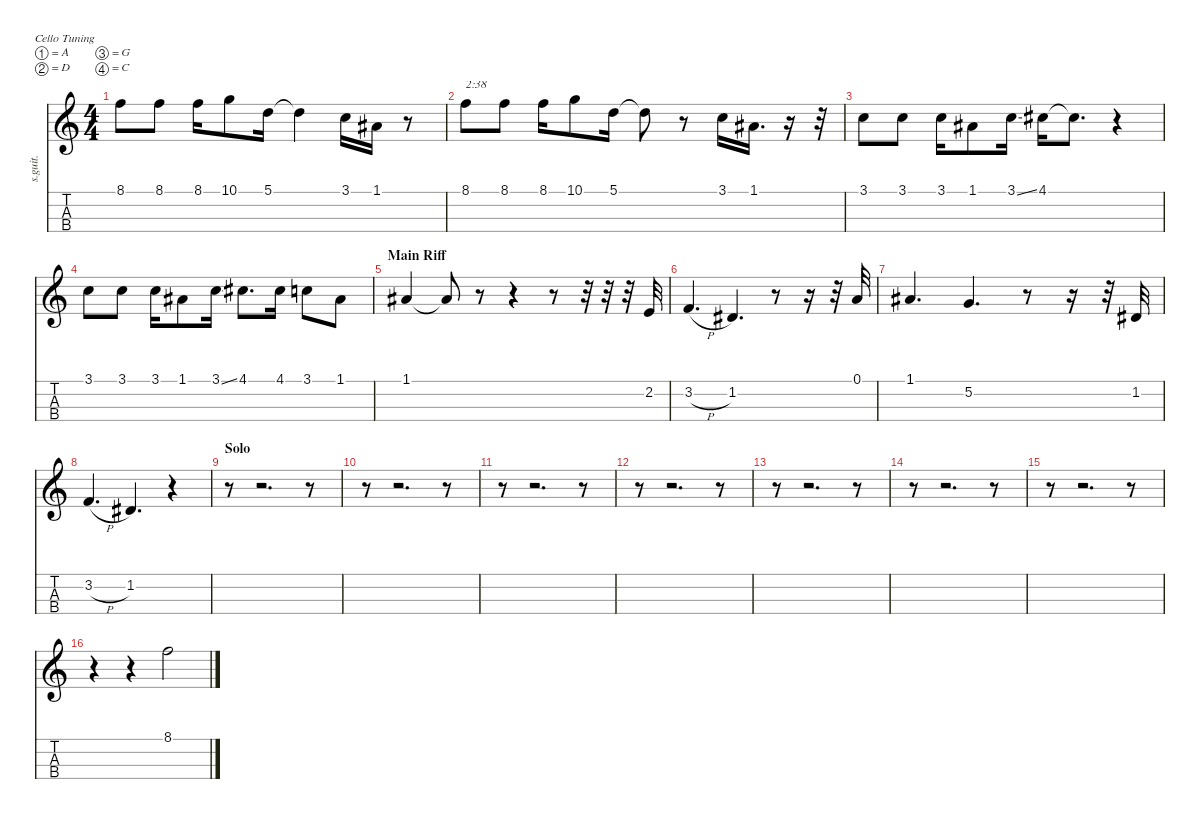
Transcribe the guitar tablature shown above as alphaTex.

\defaultSystemsLayout 4
\hideDynamics
\bracketExtendMode nobrackets
\track ("Kurt Cobain | Vocals" "s.guit.") {instrument cello}
\staff {score tabs}
\tuning (A3 D3 G2 C2)
\displaytranspose 12
\ts (4 4)
\tempo (79 hide)
\clef g2
\ks c
8.1.8{lyrics (0 "") lyrics (1 "") lyrics (2 "") lyrics (3 "") lyrics (4 "") dy f} 8.1.8{lyrics (0 "") lyrics (1 "") lyrics (2 "") lyrics (3 "") lyrics (4 "")} 8.1.16{lyrics (0 "") lyrics (1 "") lyrics (2 "") lyrics (3 "") lyrics (4 "")} 10.1.8{lyrics (0 "") lyrics (1 "") lyrics (2 "") lyrics (3 "") lyrics (4 "")} 5.1.16{lyrics (0 "") lyrics (1 "") lyrics (2 "") lyrics (3 "") lyrics (4 "")} 5.1{t}.4{lyrics (0 "") lyrics (1 "") lyrics (2 "") lyrics (3 "") lyrics (4 "")} 3.1.16{lyrics (0 "") lyrics (1 "") lyrics (2 "") lyrics (3 "") lyrics (4 "")} 1.1{acc #}.16{lyrics (0 "") lyrics (1 "") lyrics (2 "") lyrics (3 "") lyrics (4 "")} r.8 |
8.1.8{txt "2:38" lyrics (0 "") lyrics (1 "") lyrics (2 "") lyrics (3 "") lyrics (4 "")} 8.1.8{lyrics (0 "") lyrics (1 "") lyrics (2 "") lyrics (3 "") lyrics (4 "")} 8.1.16{lyrics (0 "") lyrics (1 "") lyrics (2 "") lyrics (3 "") lyrics (4 "")} 10.1.8{lyrics (0 "") lyrics (1 "") lyrics (2 "") lyrics (3 "") lyrics (4 "")} 5.1.16{lyrics (0 "") lyrics (1 "") lyrics (2 "") lyrics (3 "") lyrics (4 "")} 5.1{t}.8{lyrics (0 "") lyrics (1 "") lyrics (2 "") lyrics (3 "") lyrics (4 "")} r.8 3.1.16{lyrics (0 "") lyrics (1 "") lyrics (2 "") lyrics (3 "") lyrics (4 "")} 1.1{acc #}.16{d lyrics (0 "") lyrics (1 "") lyrics (2 "") lyrics (3 "") lyrics (4 "")} r.16 r.32 |
3.1.8{lyrics (0 "") lyrics (1 "") lyrics (2 "") lyrics (3 "") lyrics (4 "")} 3.1.8{lyrics (0 "") lyrics (1 "") lyrics (2 "") lyrics (3 "") lyrics (4 "")} 3.1.16{lyrics (0 "") lyrics (1 "") lyrics (2 "") lyrics (3 "") lyrics (4 "")} 1.1{acc #}.8{lyrics (0 "") lyrics (1 "") lyrics (2 "") lyrics (3 "") lyrics (4 "")} 3.1{ss}.16{lyrics (0 "") lyrics (1 "") lyrics (2 "") lyrics (3 "") lyrics (4 "")} 4.1{acc #}.16{lyrics (0 "") lyrics (1 "") lyrics (2 "") lyrics (3 "") lyrics (4 "")} 4.1{t acc #}.8{d lyrics (0 "") lyrics (1 "") lyrics (2 "") lyrics (3 "") lyrics (4 "")} r.4 |
3.1.8{lyrics (0 "") lyrics (1 "") lyrics (2 "") lyrics (3 "") lyrics (4 "")} 3.1.8{lyrics (0 "") lyrics (1 "") lyrics (2 "") lyrics (3 "") lyrics (4 "")} 3.1.16{lyrics (0 "") lyrics (1 "") lyrics (2 "") lyrics (3 "") lyrics (4 "")} 1.1{acc #}.8{lyrics (0 "") lyrics (1 "") lyrics (2 "") lyrics (3 "") lyrics (4 "")} 3.1{ss}.16{lyrics (0 "") lyrics (1 "") lyrics (2 "") lyrics (3 "") lyrics (4 "")} 4.1{acc #}.8{d lyrics (0 "") lyrics (1 "") lyrics (2 "") lyrics (3 "") lyrics (4 "")} 4.1{acc #}.16{lyrics (0 "") lyrics (1 "") lyrics (2 "") lyrics (3 "") lyrics (4 "")} 3.1.8{lyrics (0 "") lyrics (1 "") lyrics (2 "") lyrics (3 "") lyrics (4 "")} 1.1{acc #}.8{lyrics (0 "") lyrics (1 "") lyrics (2 "") lyrics (3 "") lyrics (4 "")} |
\section ("" "Main Riff")
1.1{acc #}.4{lyrics (0 "") lyrics (1 "") lyrics (2 "") lyrics (3 "") lyrics (4 "")} 1.1{t acc #}.8{lyrics (0 "") lyrics (1 "") lyrics (2 "") lyrics (3 "") lyrics (4 "")} r.8 r.4 r.8 r.32 r.32 r.32 2.2.32{lyrics (0 "") lyrics (1 "") lyrics (2 "") lyrics (3 "") lyrics (4 "")} |
3.2{h}.4{d lyrics (0 "") lyrics (1 "") lyrics (2 "") lyrics (3 "") lyrics (4 "")} 1.2{acc #}.4{d lyrics (0 "") lyrics (1 "") lyrics (2 "") lyrics (3 "") lyrics (4 "")} r.8 r.16 r.32 0.1.32{lyrics (0 "") lyrics (1 "") lyrics (2 "") lyrics (3 "") lyrics (4 "")} |
1.1{acc #}.4{d lyrics (0 "") lyrics (1 "") lyrics (2 "") lyrics (3 "") lyrics (4 "")} 5.2.4{d lyrics (0 "") lyrics (1 "") lyrics (2 "") lyrics (3 "") lyrics (4 "")} r.8 r.16 r.32 1.2{acc #}.32{lyrics (0 "") lyrics (1 "") lyrics (2 "") lyrics (3 "") lyrics (4 "")} |
3.2{h}.4{d lyrics (0 "") lyrics (1 "") lyrics (2 "") lyrics (3 "") lyrics (4 "")} 1.2{acc #}.4{d lyrics (0 "") lyrics (1 "") lyrics (2 "") lyrics (3 "") lyrics (4 "")} r.4 |
\section ("" "Solo")
r.8 r.2{d} r.8 |
r.8 r.2{d} r.8 |
r.8 r.2{d} r.8 |
r.8 r.2{d} r.8 |
r.8 r.2{d} r.8 |
r.8 r.2{d} r.8 |
r.8 r.2{d} r.8 |
r.4 r.4 8.1.2{lyrics (0 "") lyrics (1 "") lyrics (2 "") lyrics (3 "") lyrics (4 "")}
